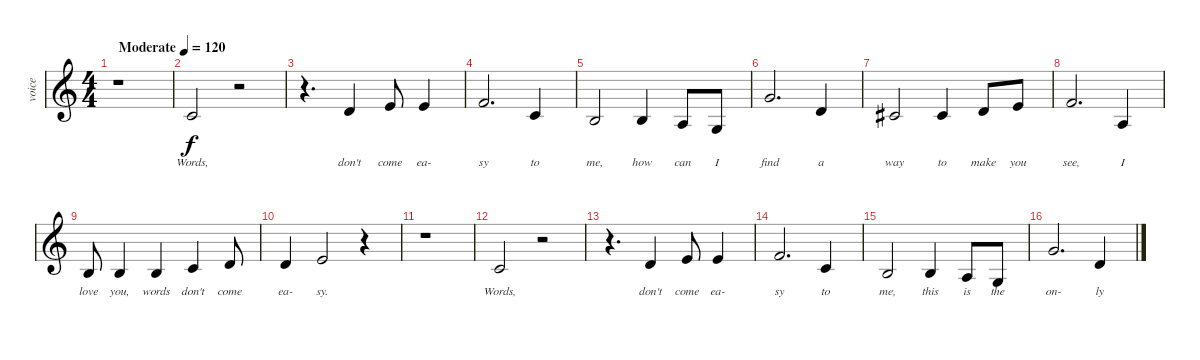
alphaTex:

\track ("voice" "voice") {instrument electricgrandpiano}
\staff {score}
\tuning (E4 B3 G3 D3 A2 E2) {hide}
\ts (4 4)
\tempo (120 "Moderate")
\clef g2
\ks c
r.1{dy f instrument electricgrandpiano} |
1.2.2{lyrics (0 "Words,") lyrics (1 "") lyrics (2 "") lyrics (3 "") lyrics (4 "")} r.2 |
r.4{d} 3.2.4{lyrics (0 "don't") lyrics (1 "") lyrics (2 "") lyrics (3 "") lyrics (4 "")} 0.1.8{lyrics (0 "come") lyrics (1 "") lyrics (2 "") lyrics (3 "") lyrics (4 "")} 0.1.4{lyrics (0 "ea-") lyrics (1 "") lyrics (2 "") lyrics (3 "") lyrics (4 "")} |
1.1.2{d lyrics (0 "sy") lyrics (1 "") lyrics (2 "") lyrics (3 "") lyrics (4 "")} 1.2.4{lyrics (0 "to") lyrics (1 "") lyrics (2 "") lyrics (3 "") lyrics (4 "")} |
0.2.2{lyrics (0 "me,") lyrics (1 "") lyrics (2 "") lyrics (3 "") lyrics (4 "")} 0.2.4{lyrics (0 "how") lyrics (1 "") lyrics (2 "") lyrics (3 "") lyrics (4 "")} 2.3.8{lyrics (0 "can") lyrics (1 "") lyrics (2 "") lyrics (3 "") lyrics (4 "")} 0.3.8{lyrics (0 "I") lyrics (1 "") lyrics (2 "") lyrics (3 "") lyrics (4 "")} |
3.1.2{d lyrics (0 "find") lyrics (1 "") lyrics (2 "") lyrics (3 "") lyrics (4 "")} 3.2.4{lyrics (0 "a") lyrics (1 "") lyrics (2 "") lyrics (3 "") lyrics (4 "")} |
2.2.2{lyrics (0 "way") lyrics (1 "") lyrics (2 "") lyrics (3 "") lyrics (4 "")} 2.2.4{lyrics (0 "to") lyrics (1 "") lyrics (2 "") lyrics (3 "") lyrics (4 "")} 3.2.8{lyrics (0 "make") lyrics (1 "") lyrics (2 "") lyrics (3 "") lyrics (4 "")} 0.1.8{lyrics (0 "you") lyrics (1 "") lyrics (2 "") lyrics (3 "") lyrics (4 "")} |
1.1.2{d lyrics (0 "see,") lyrics (1 "") lyrics (2 "") lyrics (3 "") lyrics (4 "")} 2.3.4{lyrics (0 "I") lyrics (1 "") lyrics (2 "") lyrics (3 "") lyrics (4 "")} |
0.2.8{lyrics (0 "love") lyrics (1 "") lyrics (2 "") lyrics (3 "") lyrics (4 "")} 0.2.4{lyrics (0 "you,") lyrics (1 "") lyrics (2 "") lyrics (3 "") lyrics (4 "")} 0.2.4{lyrics (0 "words") lyrics (1 "") lyrics (2 "") lyrics (3 "") lyrics (4 "")} 1.2.4{lyrics (0 "don't") lyrics (1 "") lyrics (2 "") lyrics (3 "") lyrics (4 "")} 3.2.8{lyrics (0 "come") lyrics (1 "") lyrics (2 "") lyrics (3 "") lyrics (4 "")} |
3.2.4{lyrics (0 "ea-") lyrics (1 "") lyrics (2 "") lyrics (3 "") lyrics (4 "")} 0.1.2{lyrics (0 "sy.") lyrics (1 "") lyrics (2 "") lyrics (3 "") lyrics (4 "")} r.4 |
r.1 |
1.2.2{lyrics (0 "Words,") lyrics (1 "") lyrics (2 "") lyrics (3 "") lyrics (4 "")} r.2 |
r.4{d} 3.2.4{lyrics (0 "don't") lyrics (1 "") lyrics (2 "") lyrics (3 "") lyrics (4 "")} 0.1.8{lyrics (0 "come") lyrics (1 "") lyrics (2 "") lyrics (3 "") lyrics (4 "")} 0.1.4{lyrics (0 "ea-") lyrics (1 "") lyrics (2 "") lyrics (3 "") lyrics (4 "")} |
1.1.2{d lyrics (0 "sy") lyrics (1 "") lyrics (2 "") lyrics (3 "") lyrics (4 "")} 1.2.4{lyrics (0 "to") lyrics (1 "") lyrics (2 "") lyrics (3 "") lyrics (4 "")} |
0.2.2{lyrics (0 "me,") lyrics (1 "") lyrics (2 "") lyrics (3 "") lyrics (4 "")} 0.2.4{lyrics (0 "this") lyrics (1 "") lyrics (2 "") lyrics (3 "") lyrics (4 "")} 2.3.8{lyrics (0 "is") lyrics (1 "") lyrics (2 "") lyrics (3 "") lyrics (4 "")} 0.3.8{lyrics (0 "the") lyrics (1 "") lyrics (2 "") lyrics (3 "") lyrics (4 "")} |
3.1.2{d lyrics (0 "on-") lyrics (1 "") lyrics (2 "") lyrics (3 "") lyrics (4 "")} 3.2.4{lyrics (0 "ly") lyrics (1 "") lyrics (2 "") lyrics (3 "") lyrics (4 "")}
